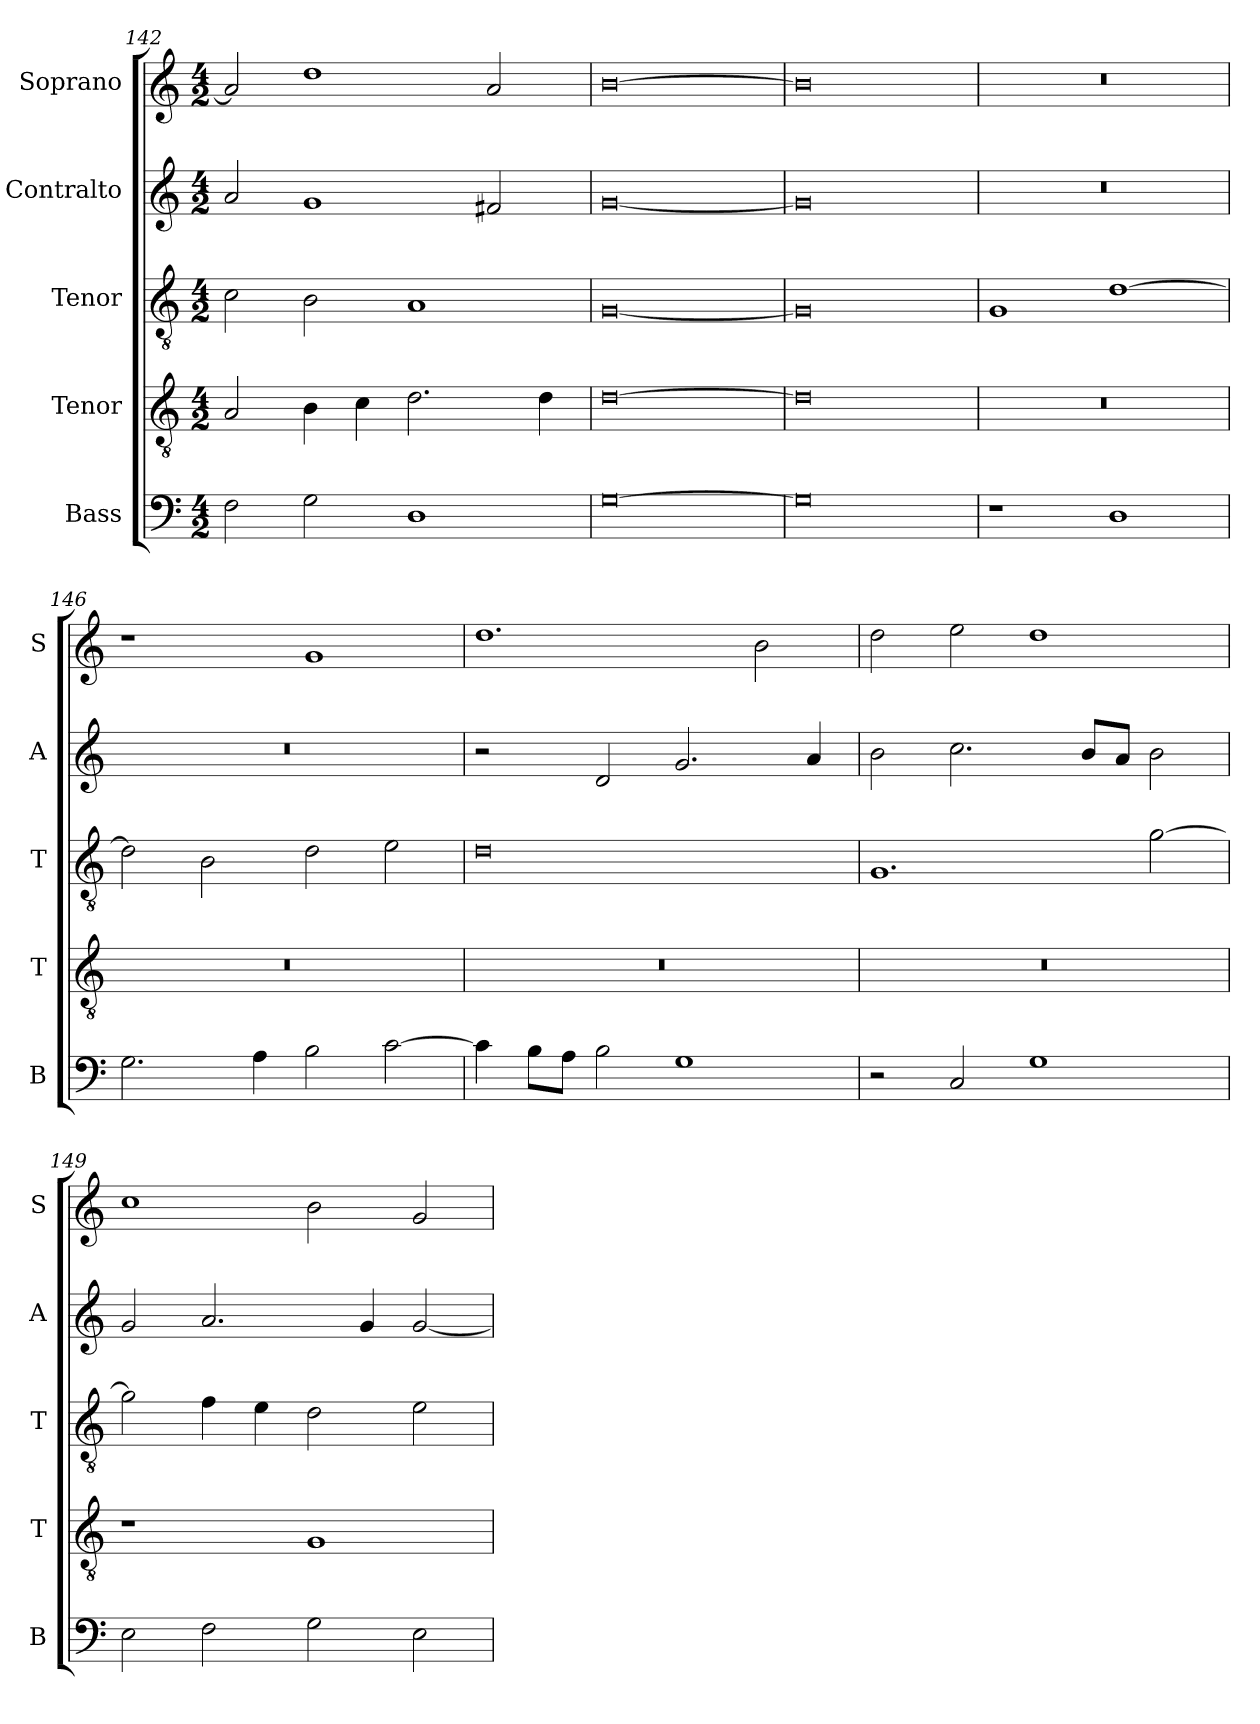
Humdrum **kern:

**kern	**kern	**kern	**kern	**kern
*part5	*part4	*part3	*part2	*part1
*staff5	*staff4	*staff3	*staff2	*staff1
*I"Bass	*I"Tenor	*I"Tenor	*I"Contralto	*I"Soprano
*I'B	*I'T	*I'T	*I'A	*I'S
*clefF4	*clefGv2	*clefGv2	*clefG2	*clefG2
*k[]	*k[]	*k[]	*k[]	*k[]
*G:mix	*G:mix	*G:mix	*G:mix	*G:mix
*M4/2	*M4/2	*M4/2	*M4/2	*M4/2
=142	=142	=142	=142	=142
2F	2A	2c	2a	2a]
2G	4B	2B	1g	1dd
.	4c	.	.	.
1D	2.d	1A	.	.
.	.	.	2f#X	2a
.	4d	.	.	.
=143	=143	=143	=143	=143
[0G	[0d	[0G	[0g	[0b
=144	=144	=144	=144	=144
0G]	0d]	0G]	0g]	0b]
=145	=145	=145	=145	=145
1r	0r	1G	0r	0r
1D	.	[1d	.	.
=146	=146	=146	=146	=146
2.G	0r	2d]	0r	1r
.	.	2B	.	.
4A	.	.	.	.
2B	.	2d	.	1g
[2c	.	2e	.	.
=147	=147	=147	=147	=147
4c]	0r	0d	2r	1.dd
8B\L	.	.	.	.
8A\J	.	.	.	.
2B	.	.	2d	.
1G	.	.	2.g	.
.	.	.	.	2b
.	.	.	4a	.
=148	=148	=148	=148	=148
2r	0r	1.G	2b	2dd
2C	.	.	2.cc	2ee
1G	.	.	.	1dd
.	.	.	8b/L	.
.	.	.	8a/J	.
.	.	[2g	2b	.
=149	=149	=149	=149	=149
2E	1r	2g]	2g	1cc
2F	.	4f	2.a	.
.	.	4e	.	.
2G	1G	2d	.	2b
.	.	.	4g	.
2E	.	2e	[2g	2g
=	=	=	=	=
*-	*-	*-	*-	*-
